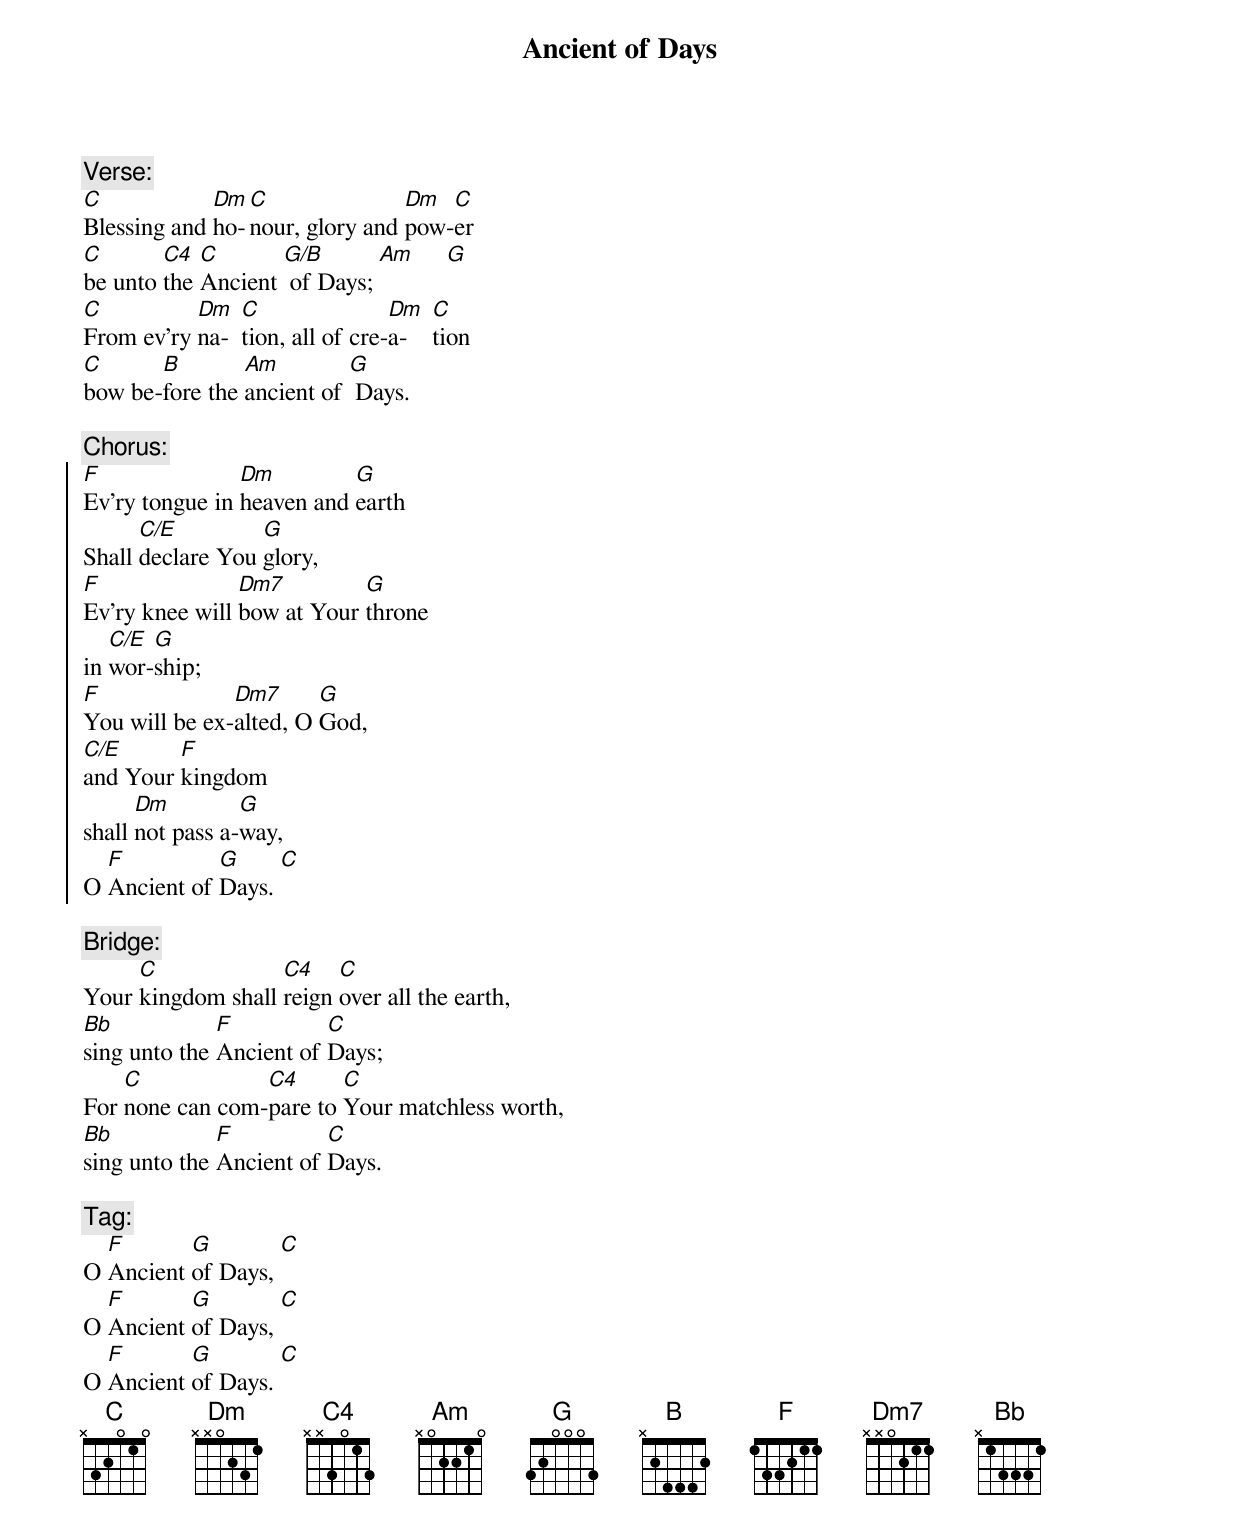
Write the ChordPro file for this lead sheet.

{t:Ancient of Days}

{c:Verse:}
[C]Blessing and [Dm]ho-[C]nour, glory and [Dm]pow-[C]er
[C]be unto [C4]the [C]Ancient [G/B] of Days; [Am]     [G]
[C]From ev'ry [Dm]na-  [C]tion, all of cre-[Dm]a-    [C]tion
[C]bow be-[B]fore the [Am]ancient of [G] Days.

{c:Chorus:}
{soc}
[F]Ev'ry tongue in [Dm]heaven and [G]earth
Shall [C/E]declare You [G]glory,
[F]Ev'ry knee will [Dm7]bow at Your [G]throne
in [C/E]wor-[G]ship;
[F]You will be ex-[Dm7]alted, O [G]God,
[C/E]and Your [F]kingdom
shall [Dm]not pass a-[G]way,
O [F]Ancient of [G]Days. [C]
{eoc}

{c:Bridge:}
Your [C]kingdom shall [C4]reign [C]over all the earth,
[Bb]sing unto the [F]Ancient of [C]Days;
For [C]none can com-[C4]pare to [C]Your matchless worth,
[Bb]sing unto the [F]Ancient of [C]Days.

{c:Tag:}
O [F]Ancient [G]of Days, [C]
O [F]Ancient [G]of Days, [C]
O [F]Ancient [G]of Days. [C]
